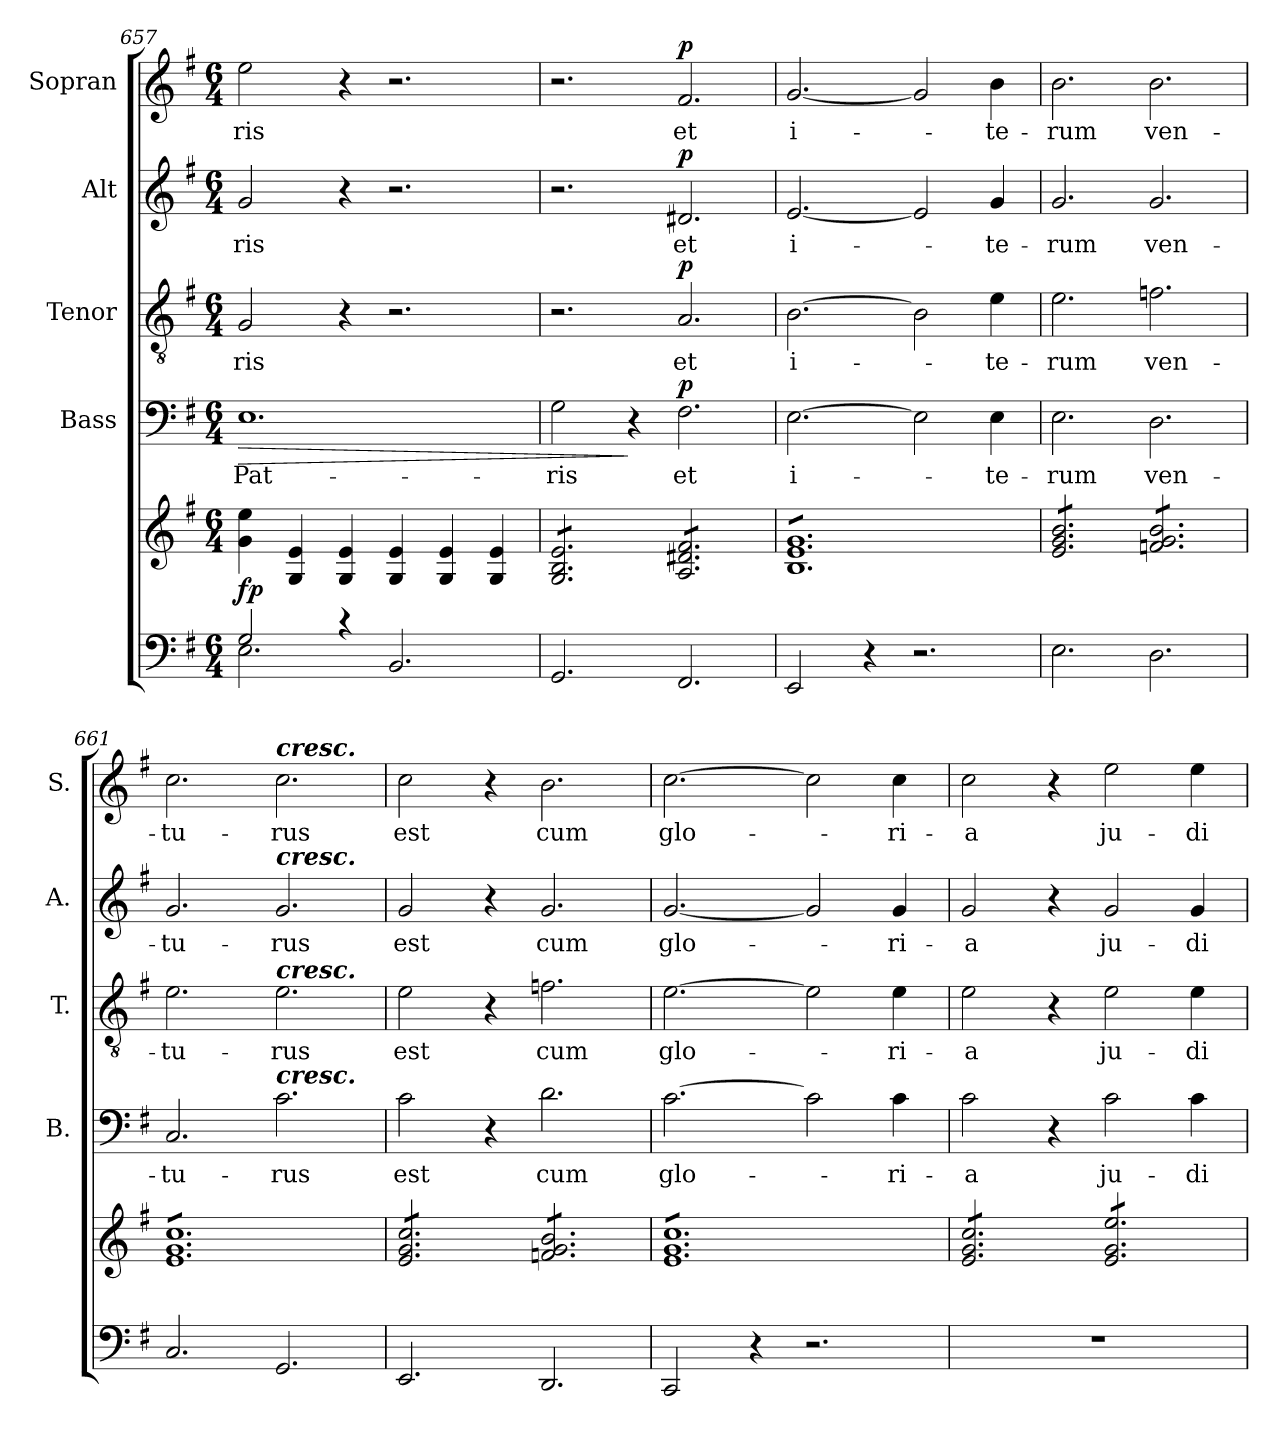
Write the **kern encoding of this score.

**kern	**kern	**dynam	**kern	**text	**dynam	**kern	**text	**dynam	**kern	**text	**dynam	**kern	**text	**dynam
*part5	*part5	*part5	*part4	*part4	*part4	*part3	*part3	*part3	*part2	*part2	*part2	*part1	*part1	*part1
*staff6	*staff5	*staff5/6	*staff4	*staff4	*staff4	*staff3	*staff3	*staff3	*staff2	*staff2	*staff2	*staff1	*staff1	*staff1
*	*	*	*I"Bass	*	*	*I"Tenor	*	*	*I"Alt	*	*	*I"Sopran	*	*
*	*	*	*I'B.	*	*	*I'T.	*	*	*I'A.	*	*	*I'S.	*	*
*clefF4	*clefG2	*	*clefF4	*	*	*clefGv2	*	*	*clefG2	*	*	*clefG2	*	*
*k[f#]	*k[f#]	*	*k[f#]	*	*	*k[f#]	*	*	*k[f#]	*	*	*k[f#]	*	*
*G:	*G:	*	*G:	*	*	*G:	*	*	*G:	*	*	*G:	*	*
*M6/4	*M6/4	*	*M6/4	*	*	*M6/4	*	*	*M6/4	*	*	*M6/4	*	*
=657	=657	=657	=657	=657	=657	=657	=657	=657	=657	=657	=657	=657	=657	=657
*^	*	*	*	*	*	*	*	*	*	*	*	*	*	*
!	!	!	!LO:DY:b	!	!LO:LY:b	!LO:HP:b	!	!LO:LY:b	!	!	!LO:LY:b	!	!	!LO:LY:b	!
2G/	2.E\	4g\ 4ee\	fp	1.E	Pat-	>	2G/	-ris	.	2g/	-ris	.	2ee\	-ris	.
.	.	4G/ 4e/	.	.	.	.	.	.	.	.	.	.	.	.	.
4r	.	4G/ 4e/	.	.	.	.	4r	.	.	4r	.	.	4r	.	.
2.BB/	2.ryy	4G/ 4e/	.	.	.	.	2.r	.	.	2.r	.	.	2.r	.	.
.	.	4G/ 4e/	.	.	.	.	.	.	.	.	.	.	.	.	.
.	.	4G/ 4e/	.	.	.	.	.	.	.	.	.	.	.	.	.
*v	*v	*	*	*	*	*	*	*	*	*	*	*	*	*	*
!!LO:LB:g=z
=658	=658	=658	=658	=658	=658	=658	=658	=658	=658	=658	=658	=658	=658	=658
!	!	!	!	!LO:LY:b	!	!	!	!	!	!	!	!	!	!
*	*tremolo	*	*	*	*	*	*	*	*	*	*	*	*	*
2.GG/	8G/ 8B/ 8e/L	.	2G\	-ris	.	2.r	.	.	2.r	.	.	2.r	.	.
.	8G/ 8B/ 8e/	.	.	.	.	.	.	.	.	.	.	.	.	.
.	8G/ 8B/ 8e/	.	.	.	.	.	.	.	.	.	.	.	.	.
.	8G/ 8B/ 8e/	.	.	.	.	.	.	.	.	.	.	.	.	.
.	8G/ 8B/ 8e/	.	4r	.	]	.	.	.	.	.	.	.	.	.
.	8G/ 8B/ 8e/J	.	.	.	.	.	.	.	.	.	.	.	.	.
!	!	!	!	!LO:LY:b	!LO:DY:a	!	!LO:LY:b	!LO:DY:a	!	!LO:LY:b	!LO:DY:a	!	!LO:LY:b	!LO:DY:a
2.FF#/	8A/ 8d#X/ 8f#/L	.	2.F#\	et	p	2.A/	et	p	2.d#X/	et	p	2.f#/	et	p
.	8A/ 8d#X/ 8f#/	.	.	.	.	.	.	.	.	.	.	.	.	.
.	8A/ 8d#X/ 8f#/	.	.	.	.	.	.	.	.	.	.	.	.	.
.	8A/ 8d#X/ 8f#/	.	.	.	.	.	.	.	.	.	.	.	.	.
.	8A/ 8d#X/ 8f#/	.	.	.	.	.	.	.	.	.	.	.	.	.
.	8A/ 8d#X/ 8f#/J	.	.	.	.	.	.	.	.	.	.	.	.	.
=659	=659	=659	=659	=659	=659	=659	=659	=659	=659	=659	=659	=659	=659	=659
!	!	!	!	!LO:LY:b	!	!	!LO:LY:b	!	!	!LO:LY:b	!	!	!LO:LY:b	!
2EE/	8B 8e 8gL	.	[2.E\	i-	.	[2.B\	i-	.	[2.e/	i-	.	[2.g/	i-	.
.	8B 8e 8g	.	.	.	.	.	.	.	.	.	.	.	.	.
.	8B 8e 8g	.	.	.	.	.	.	.	.	.	.	.	.	.
.	8B 8e 8g	.	.	.	.	.	.	.	.	.	.	.	.	.
4r	8B 8e 8g	.	.	.	.	.	.	.	.	.	.	.	.	.
.	8B 8e 8g	.	.	.	.	.	.	.	.	.	.	.	.	.
2.r	8B 8e 8g	.	2E\]	.	.	2B\]	.	.	2e/]	.	.	2g/]	.	.
.	8B 8e 8g	.	.	.	.	.	.	.	.	.	.	.	.	.
.	8B 8e 8g	.	.	.	.	.	.	.	.	.	.	.	.	.
.	8B 8e 8g	.	.	.	.	.	.	.	.	.	.	.	.	.
!	!	!	!	!LO:LY:b	!	!	!LO:LY:b	!	!	!LO:LY:b	!	!	!LO:LY:b	!
.	8B 8e 8g	.	4E\	-te-	.	4e\	-te-	.	4g/	-te-	.	4b\	-te-	.
.	8B 8e 8gJ	.	.	.	.	.	.	.	.	.	.	.	.	.
=660	=660	=660	=660	=660	=660	=660	=660	=660	=660	=660	=660	=660	=660	=660
!	!	!	!	!LO:LY:b	!	!	!LO:LY:b	!	!	!LO:LY:b	!	!	!LO:LY:b	!
2.E\	8e/ 8g/ 8b/L	.	2.E\	-rum	.	2.e\	-rum	.	2.g/	-rum	.	2.b\	-rum	.
.	8e/ 8g/ 8b/	.	.	.	.	.	.	.	.	.	.	.	.	.
.	8e/ 8g/ 8b/	.	.	.	.	.	.	.	.	.	.	.	.	.
.	8e/ 8g/ 8b/	.	.	.	.	.	.	.	.	.	.	.	.	.
.	8e/ 8g/ 8b/	.	.	.	.	.	.	.	.	.	.	.	.	.
.	8e/ 8g/ 8b/J	.	.	.	.	.	.	.	.	.	.	.	.	.
!	!	!	!	!LO:LY:b	!	!	!LO:LY:b	!	!	!LO:LY:b	!	!	!LO:LY:b	!
2.D\	8fn/ 8g/ 8b/L	.	2.D\	ven-	.	2.fn\	ven-	.	2.g/	ven-	.	2.b\	ven-	.
.	8fn/ 8g/ 8b/	.	.	.	.	.	.	.	.	.	.	.	.	.
.	8fn/ 8g/ 8b/	.	.	.	.	.	.	.	.	.	.	.	.	.
.	8fn/ 8g/ 8b/	.	.	.	.	.	.	.	.	.	.	.	.	.
.	8fn/ 8g/ 8b/	.	.	.	.	.	.	.	.	.	.	.	.	.
.	8fn/ 8g/ 8b/J	.	.	.	.	.	.	.	.	.	.	.	.	.
=661	=661	=661	=661	=661	=661	=661	=661	=661	=661	=661	=661	=661	=661	=661
!	!	!	!	!LO:LY:b	!	!	!LO:LY:b	!	!	!LO:LY:b	!	!	!LO:LY:b	!
2.C/	8e 8g 8ccL	.	2.C/	-tu-	.	2.e\	-tu-	.	2.g/	-tu-	.	2.cc\	-tu-	.
.	8e 8g 8cc	.	.	.	.	.	.	.	.	.	.	.	.	.
.	8e 8g 8cc	.	.	.	.	.	.	.	.	.	.	.	.	.
.	8e 8g 8cc	.	.	.	.	.	.	.	.	.	.	.	.	.
.	8e 8g 8cc	.	.	.	.	.	.	.	.	.	.	.	.	.
.	8e 8g 8cc	.	.	.	.	.	.	.	.	.	.	.	.	.
!	!	!	!	!	!	!	!	!	!	!	!	!LO:TX:a:Bi:t=cresc.	!	!
!	!	!	!	!	!	!	!	!	!LO:TX:a:Bi:t=cresc.	!	!	!	!	!
!	!	!	!	!	!	!LO:TX:a:Bi:t=cresc.	!	!	!	!	!	!	!	!
!	!	!	!LO:TX:a:Bi:t=cresc.	!	!	!	!	!	!	!	!	!	!	!
!	!	!	!	!LO:LY:b	!	!	!LO:LY:b	!	!	!LO:LY:b	!	!	!LO:LY:b	!
2.GG/	8e 8g 8cc	.	2.c\	-rus	.	2.e\	-rus	.	2.g/	-rus	.	2.cc\	-rus	.
.	8e 8g 8cc	.	.	.	.	.	.	.	.	.	.	.	.	.
.	8e 8g 8cc	.	.	.	.	.	.	.	.	.	.	.	.	.
.	8e 8g 8cc	.	.	.	.	.	.	.	.	.	.	.	.	.
.	8e 8g 8cc	.	.	.	.	.	.	.	.	.	.	.	.	.
.	8e 8g 8ccJ	.	.	.	.	.	.	.	.	.	.	.	.	.
=662	=662	=662	=662	=662	=662	=662	=662	=662	=662	=662	=662	=662	=662	=662
!	!	!	!	!LO:LY:b	!	!	!LO:LY:b	!	!	!LO:LY:b	!	!	!LO:LY:b	!
2.EE/	8e/ 8g/ 8cc/L	.	2c\	est	.	2e\	est	.	2g/	est	.	2cc\	est	.
.	8e/ 8g/ 8cc/	.	.	.	.	.	.	.	.	.	.	.	.	.
.	8e/ 8g/ 8cc/	.	.	.	.	.	.	.	.	.	.	.	.	.
.	8e/ 8g/ 8cc/	.	.	.	.	.	.	.	.	.	.	.	.	.
.	8e/ 8g/ 8cc/	.	4r	.	.	4r	.	.	4r	.	.	4r	.	.
.	8e/ 8g/ 8cc/J	.	.	.	.	.	.	.	.	.	.	.	.	.
!	!	!	!	!LO:LY:b	!	!	!LO:LY:b	!	!	!LO:LY:b	!	!	!LO:LY:b	!
2.DD/	8fn/ 8g/ 8b/L	.	2.d\	cum	.	2.fn\	cum	.	2.g/	cum	.	2.b\	cum	.
.	8fn/ 8g/ 8b/	.	.	.	.	.	.	.	.	.	.	.	.	.
.	8fn/ 8g/ 8b/	.	.	.	.	.	.	.	.	.	.	.	.	.
.	8fn/ 8g/ 8b/	.	.	.	.	.	.	.	.	.	.	.	.	.
.	8fn/ 8g/ 8b/	.	.	.	.	.	.	.	.	.	.	.	.	.
.	8fn/ 8g/ 8b/J	.	.	.	.	.	.	.	.	.	.	.	.	.
=663	=663	=663	=663	=663	=663	=663	=663	=663	=663	=663	=663	=663	=663	=663
!	!	!	!	!LO:LY:b	!	!	!LO:LY:b	!	!	!LO:LY:b	!	!	!LO:LY:b	!
2CC/	8e 8g 8ccL	.	[2.c\	glo-	.	[2.e\	glo-	.	[2.g/	glo-	.	[2.cc\	glo-	.
.	8e 8g 8cc	.	.	.	.	.	.	.	.	.	.	.	.	.
.	8e 8g 8cc	.	.	.	.	.	.	.	.	.	.	.	.	.
.	8e 8g 8cc	.	.	.	.	.	.	.	.	.	.	.	.	.
4r	8e 8g 8cc	.	.	.	.	.	.	.	.	.	.	.	.	.
.	8e 8g 8cc	.	.	.	.	.	.	.	.	.	.	.	.	.
2.r	8e 8g 8cc	.	2c\]	.	.	2e\]	.	.	2g/]	.	.	2cc\]	.	.
.	8e 8g 8cc	.	.	.	.	.	.	.	.	.	.	.	.	.
.	8e 8g 8cc	.	.	.	.	.	.	.	.	.	.	.	.	.
.	8e 8g 8cc	.	.	.	.	.	.	.	.	.	.	.	.	.
!	!	!	!	!LO:LY:b	!	!	!LO:LY:b	!	!	!LO:LY:b	!	!	!LO:LY:b	!
.	8e 8g 8cc	.	4c\	-ri-	.	4e\	-ri-	.	4g/	-ri-	.	4cc\	-ri-	.
.	8e 8g 8ccJ	.	.	.	.	.	.	.	.	.	.	.	.	.
!!LO:PB:g=z
=664	=664	=664	=664	=664	=664	=664	=664	=664	=664	=664	=664	=664	=664	=664
!	!	!	!	!LO:LY:b	!	!	!LO:LY:b	!	!	!LO:LY:b	!	!	!LO:LY:b	!
1.r	8e/ 8g/ 8cc/L	.	2c\	-a	.	2e\	-a	.	2g/	-a	.	2cc\	-a	.
.	8e/ 8g/ 8cc/	.	.	.	.	.	.	.	.	.	.	.	.	.
.	8e/ 8g/ 8cc/	.	.	.	.	.	.	.	.	.	.	.	.	.
.	8e/ 8g/ 8cc/	.	.	.	.	.	.	.	.	.	.	.	.	.
.	8e/ 8g/ 8cc/	.	4r	.	.	4r	.	.	4r	.	.	4r	.	.
.	8e/ 8g/ 8cc/J	.	.	.	.	.	.	.	.	.	.	.	.	.
!	!	!	!	!LO:LY:b	!	!	!LO:LY:b	!	!	!LO:LY:b	!	!	!LO:LY:b	!
.	8e/ 8g/ 8ee/L	.	2c\	ju-	.	2e\	ju-	.	2g/	ju-	.	2ee\	ju-	.
.	8e/ 8g/ 8ee/	.	.	.	.	.	.	.	.	.	.	.	.	.
.	8e/ 8g/ 8ee/	.	.	.	.	.	.	.	.	.	.	.	.	.
.	8e/ 8g/ 8ee/	.	.	.	.	.	.	.	.	.	.	.	.	.
!	!	!	!	!LO:LY:b	!	!	!LO:LY:b	!	!	!LO:LY:b	!	!	!LO:LY:b	!
.	8e/ 8g/ 8ee/	.	4c\	-di-	.	4e\	-di-	.	4g/	-di-	.	4ee\	-di-	.
.	8e/ 8g/ 8ee/J	.	.	.	.	.	.	.	.	.	.	.	.	.
*	*Xtremolo	*	*	*	*	*	*	*	*	*	*	*	*	*
=	=	=	=	=	=	=	=	=	=	=	=	=	=	=
*-	*-	*-	*-	*-	*-	*-	*-	*-	*-	*-	*-	*-	*-	*-
